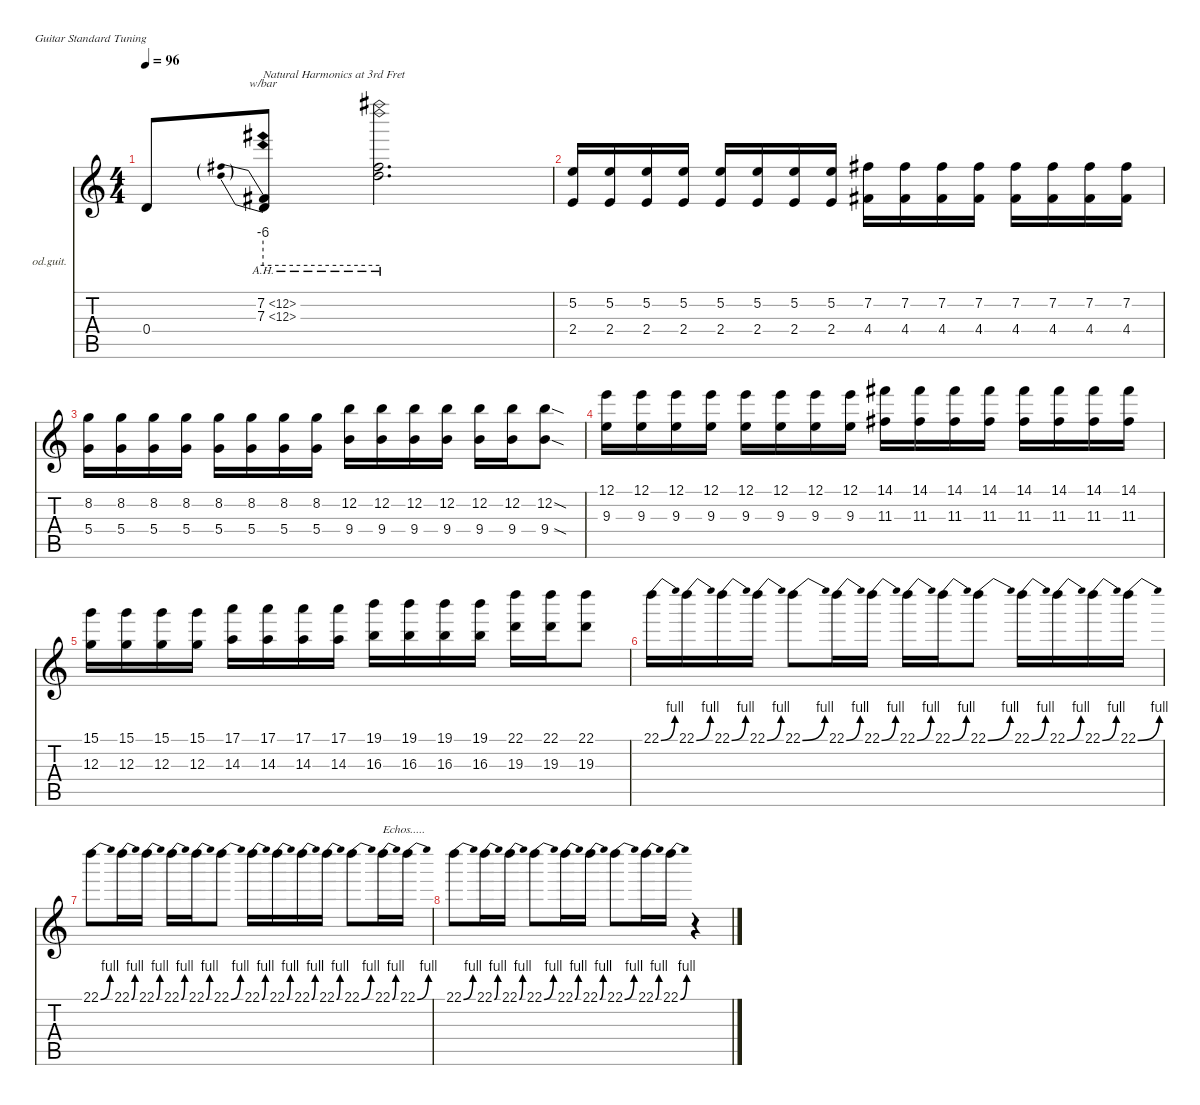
\defaultSystemsLayout 4
\hideDynamics
\bracketExtendMode nobrackets
\firstSystemTrackNameOrientation horizontal
\otherSystemsTrackNameOrientation horizontal
\track ("Guitar 1" "od.guit.") {instrument overdrivenguitar}
\staff {score tabs}
\tuning (E4 B3 G3 D3 A2 E2)
\ts (4 4)
\tempo 96
\clef g2
\ks c
0.4{t}.8{dy f beam Up} (7.2{ah 5 acc #} 7.3{ah 5}).8{tbe (predive default 0 -24 60 -24) txt "Natural Harmonics at 3rd Fret" beam Up} (7.2{ah 5 t acc #} 7.3{ah 5 t}).2{d beam Down} |
(5.2 2.4).16{beam Up} (5.2 2.4).16{beam Up} (5.2 2.4).16{beam Up} (5.2 2.4).16{beam Up} (5.2 2.4).16{beam Up} (5.2 2.4).16{beam Up} (5.2 2.4).16{beam Up} (5.2 2.4).16{beam Up} (7.2{acc #} 4.4{acc #}).16{beam Down} (7.2{acc #} 4.4{acc #}).16{beam Down} (7.2{acc #} 4.4{acc #}).16{beam Down} (7.2{acc #} 4.4{acc #}).16{beam Down} (7.2{acc #} 4.4{acc #}).16{beam Down} (7.2{acc #} 4.4{acc #}).16{beam Down} (7.2{acc #} 4.4{acc #}).16{beam Down} (7.2{acc #} 4.4{acc #}).16{beam Down} |
(8.2 5.4).16{beam Down} (8.2 5.4).16{beam Down} (8.2 5.4).16{beam Down} (8.2 5.4).16{beam Down} (8.2 5.4).16{beam Down} (8.2 5.4).16{beam Down} (8.2 5.4).16{beam Down} (8.2 5.4).16{beam Down} (12.2 9.4).16{beam Down} (12.2 9.4).16{beam Down} (12.2 9.4).16{beam Down} (12.2 9.4).16{beam Down} (12.2 9.4).16{beam Down} (12.2 9.4).16{beam Down} (12.2{sod} 9.4{sod}).8{beam Down} |
(12.1 9.3).16{beam Down} (12.1 9.3).16{beam Down} (12.1 9.3).16{beam Down} (12.1 9.3).16{beam Down} (12.1 9.3).16{beam Down} (12.1 9.3).16{beam Down} (12.1 9.3).16{beam Down} (12.1 9.3).16{beam Down} (14.1{acc #} 11.3{acc #}).16{beam Down} (14.1{acc #} 11.3{acc #}).16{beam Down} (14.1{acc #} 11.3{acc #}).16{beam Down} (14.1{acc #} 11.3{acc #}).16{beam Down} (14.1{acc #} 11.3{acc #}).16{beam Down} (14.1{acc #} 11.3{acc #}).16{beam Down} (14.1{acc #} 11.3{acc #}).16{beam Down} (14.1{acc #} 11.3{acc #}).16{beam Down} |
(15.1 12.3).16{beam Down} (15.1 12.3).16{beam Down} (15.1 12.3).16{beam Down} (15.1 12.3).16{beam Down} (17.1 14.3).16{beam Down} (17.1 14.3).16{beam Down} (17.1 14.3).16{beam Down} (17.1 14.3).16{beam Down} (19.1 16.3).16{beam Down} (19.1 16.3).16{beam Down} (19.1 16.3).16{beam Down} (19.1 16.3).16{beam Down} (22.1 19.3).16{beam Down} (22.1 19.3).16{beam Down} (22.1 19.3).8{beam Down} |
22.1{be (bend 0 0 30 4)}.16{beam Down} 22.1{be (bend 0 0 30 4)}.16{beam Down} 22.1{be (bend 0 0 30 4)}.16{beam Down} 22.1{be (bend 0 0 30 4)}.16{beam Down} 22.1{be (bend 0 0 30 4)}.8{beam Down} 22.1{be (bend 0 0 30 4)}.16{beam Down} 22.1{be (bend 0 0 30 4)}.16{beam Down} 22.1{be (bend 0 0 30 4)}.16{beam Down} 22.1{be (bend 0 0 30 4)}.16{beam Down} 22.1{be (bend 0 0 30 4)}.8{beam Down} 22.1{be (bend 0 0 30 4)}.16{beam Down} 22.1{be (bend 0 0 30 4)}.16{beam Down} 22.1{be (bend 0 0 30 4)}.16{beam Down} 22.1{be (bend 0 0 30 4)}.16{beam Down} |
22.1{be (bend 0 0 30 4)}.8{beam Down} 22.1{be (bend 0 0 30 4)}.16{beam Down} 22.1{be (bend 0 0 30 4)}.16{beam Down} 22.1{be (bend 0 0 30 4)}.16{beam Down} 22.1{be (bend 0 0 30 4)}.16{beam Down} 22.1{be (bend 0 0 30 4)}.8{beam Down} 22.1{be (bend 0 0 30 4)}.16{beam Down} 22.1{be (bend 0 0 30 4)}.16{beam Down} 22.1{be (bend 0 0 30 4)}.16{beam Down} 22.1{be (bend 0 0 30 4)}.16{beam Down} 22.1{be (bend 0 0 14.0000004 4)}.8{beam Down} 22.1{be (bend 0 0 30 4)}.16{txt "Echos....." beam Down} 22.1{be (bend 0 0 30 4)}.16{beam Down} |
22.1{be (bend 0 0 30 4)}.8{beam Down} 22.1{be (bend 0 0 30 4)}.16{beam Down} 22.1{be (bend 0 0 30 4)}.16{beam Down} 22.1{be (bend 0 0 30 4)}.8{beam Down} 22.1{be (bend 0 0 30 4)}.16{beam Down} 22.1{be (bend 0 0 30 4)}.16{beam Down} 22.1{be (bend 0 0 30 4)}.8{beam Down} 22.1{be (bend 0 0 30 4)}.16{beam Down} 22.1{be (bend 0 0 30 4)}.16{beam Down} r.4{beam Down}
